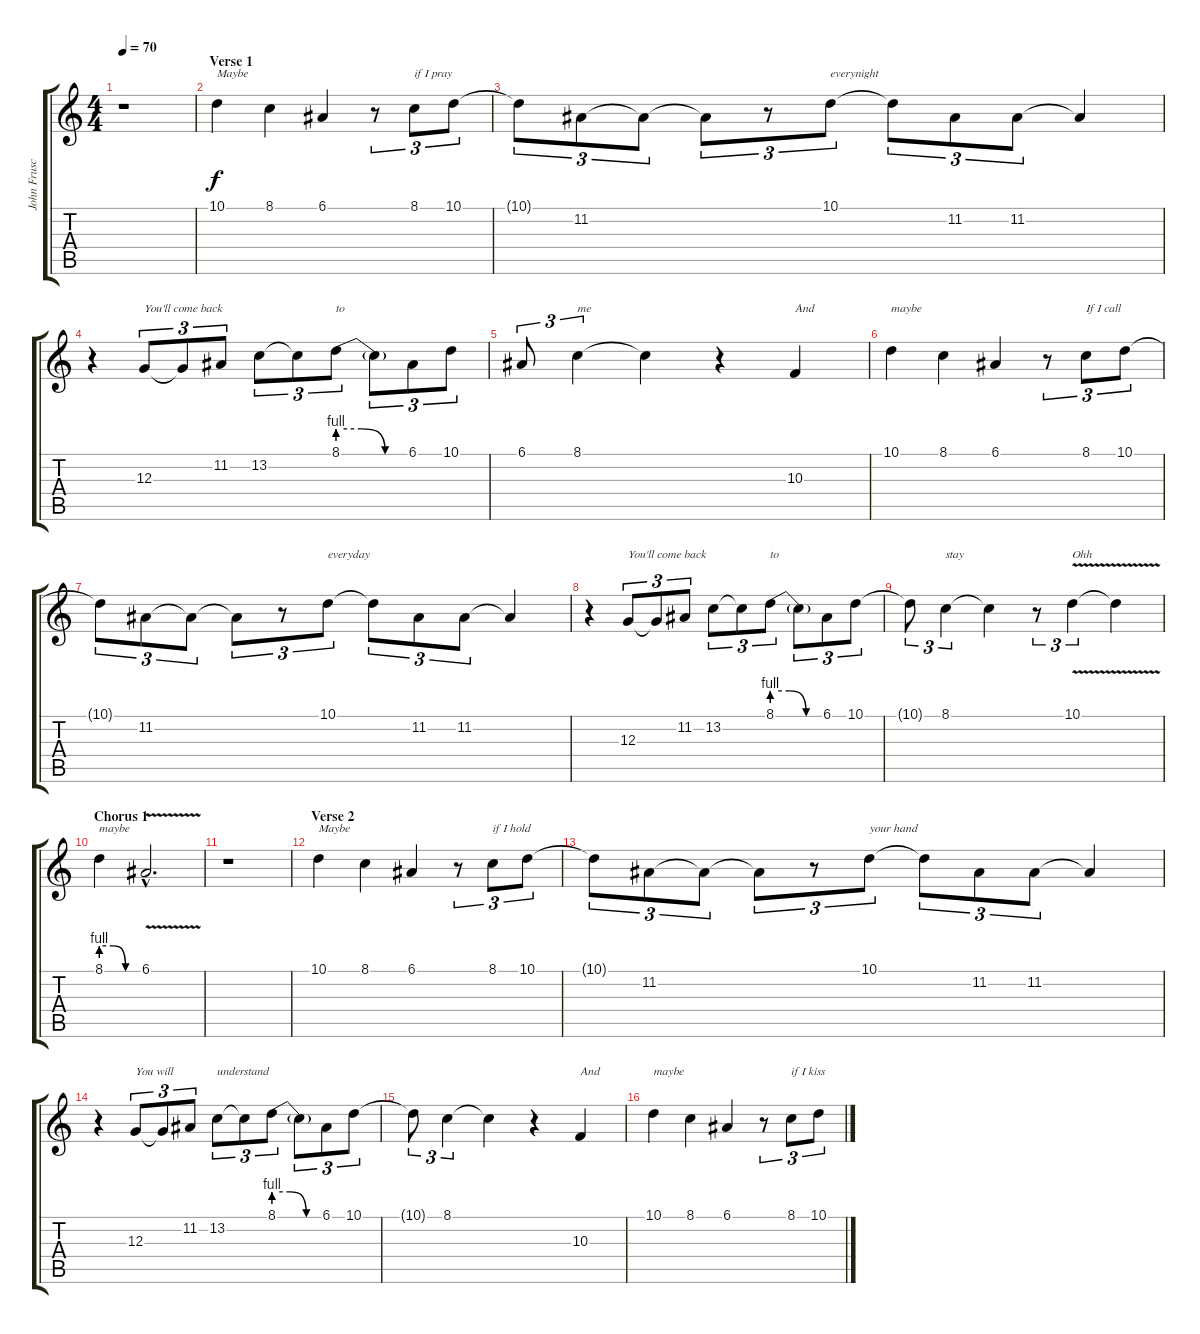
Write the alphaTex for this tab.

\track ("John Frusciante - Vocals" "John Frusc") {instrument clarinet}
\staff {score tabs}
\tuning (E4 B3 G3 D3 A2 E2) {hide}
\ts (4 4)
\tempo 70
\clef g2
\ks c
r.1{dy f instrument clarinet} |
\section ("" "Verse 1")
10.1.4{txt "Maybe"} 8.1.4 6.1.4 r.8{tu (3 2)} 8.1.8{tu (3 2) txt "if I pray"} 10.1.8{tu (3 2)} |
10.1{t}.8{tu (3 2)} 11.2.8{tu (3 2)} 11.2{t}.8{tu (3 2)} 11.2{t}.8{tu (3 2)} r.8{tu (3 2)} 10.1.8{tu (3 2) txt "everynight"} 10.1{t}.8{tu (3 2)} 11.2.8{tu (3 2)} 11.2.8{tu (3 2)} 11.2{t}.4 |
r.4 12.3.8{tu (3 2) txt "You'll come back"} 12.3{t}.8{tu (3 2)} 11.2.8{tu (3 2)} 13.2.8{tu (3 2)} 13.2{t}.8{tu (3 2)} 8.1{be (custom 0 4 20 4 40 0 60 0)}.8{tu (3 2) txt "to"} 8.1{t}.8{tu (3 2)} 6.1.8{tu (3 2)} 10.1.8{tu (3 2)} |
6.1.8{tu (3 2)} 8.1.4{tu (3 2) txt "me"} 8.1{t}.4 r.4 10.3.4{txt "And"} |
10.1.4{txt "maybe"} 8.1.4 6.1.4 r.8{tu (3 2)} 8.1.8{tu (3 2) txt "If I call"} 10.1.8{tu (3 2)} |
10.1{t}.8{tu (3 2)} 11.2.8{tu (3 2)} 11.2{t}.8{tu (3 2)} 11.2{t}.8{tu (3 2)} r.8{tu (3 2)} 10.1.8{tu (3 2) txt "everyday"} 10.1{t}.8{tu (3 2)} 11.2.8{tu (3 2)} 11.2.8{tu (3 2)} 11.2{t}.4 |
r.4 12.3.8{tu (3 2) txt "You'll come back"} 12.3{t}.8{tu (3 2)} 11.2.8{tu (3 2)} 13.2.8{tu (3 2)} 13.2{t}.8{tu (3 2)} 8.1{be (custom 0 4 20 4 40 0 60 0)}.8{tu (3 2) txt "to"} 8.1{t}.8{tu (3 2)} 6.1.8{tu (3 2)} 10.1.8{tu (3 2)} |
10.1{t}.8{tu (3 2)} 8.1.4{tu (3 2) txt "stay"} 8.1{t}.4 r.8{tu (3 2)} 10.1{v}.4{tu (3 2) txt "Ohh"} 10.1{t}.4 |
\section ("" "Chorus 1")
8.1{be (custom 0 4 20 4 40 0 60 0)}.4{txt "maybe"} 6.1{v hac}.2{d} |
r.1 |
\section ("" "Verse 2")
10.1.4{txt "Maybe"} 8.1.4 6.1.4 r.8{tu (3 2)} 8.1.8{tu (3 2) txt "if I hold"} 10.1.8{tu (3 2)} |
10.1{t}.8{tu (3 2)} 11.2.8{tu (3 2)} 11.2{t}.8{tu (3 2)} 11.2{t}.8{tu (3 2)} r.8{tu (3 2)} 10.1.8{tu (3 2) txt "your hand"} 10.1{t}.8{tu (3 2)} 11.2.8{tu (3 2)} 11.2.8{tu (3 2)} 11.2{t}.4 |
r.4 12.3.8{tu (3 2) txt "You will"} 12.3{t}.8{tu (3 2)} 11.2.8{tu (3 2)} 13.2.8{tu (3 2) txt "understand"} 13.2{t}.8{tu (3 2)} 8.1{be (custom 0 4 20 4 40 0 60 0)}.8{tu (3 2)} 8.1{t}.8{tu (3 2)} 6.1.8{tu (3 2)} 10.1.8{tu (3 2)} |
10.1{t}.8{tu (3 2)} 8.1.4{tu (3 2)} 8.1{t}.4 r.4 10.3.4{txt "And"} |
10.1.4{txt "maybe"} 8.1.4 6.1.4 r.8{tu (3 2)} 8.1.8{tu (3 2) txt "if I kiss"} 10.1.8{tu (3 2)}
